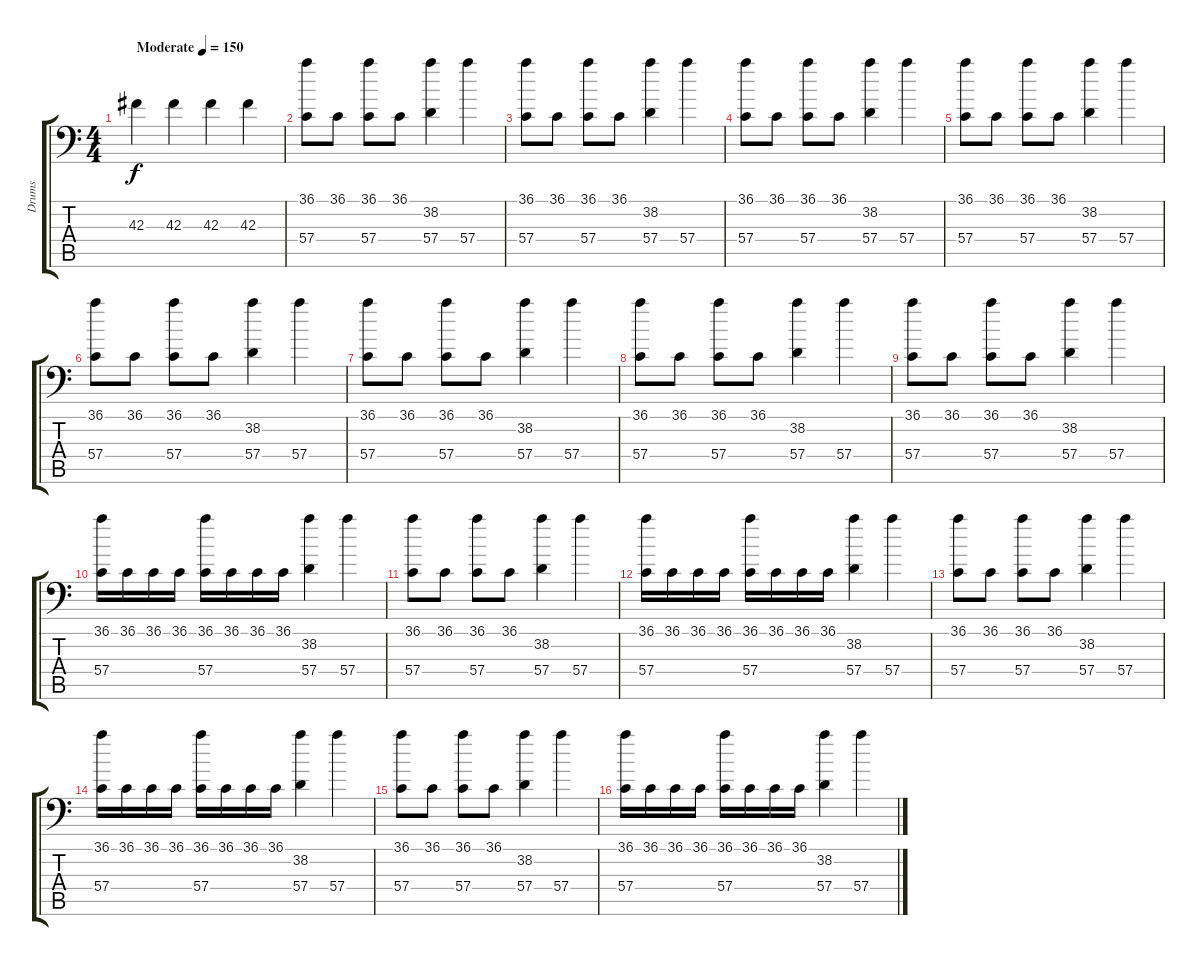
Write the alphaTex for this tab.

\track ("Drums" "Drums") {instrument acousticgrandpiano}
\staff {score tabs}
\tuning (C-1 C-1 C-1 C-1 C-1 C-1) {hide}
\ts (4 4)
\tempo (150 "Moderate")
\clef f4
\ks c
42.3.4{dy f instrument acousticgrandpiano} 42.3.4 42.3.4 42.3.4 |
(36.1 57.4).8 36.1.8 (36.1 57.4).8 36.1.8 (38.2 57.4).4 57.4.4 |
(36.1 57.4).8 36.1.8 (36.1 57.4).8 36.1.8 (38.2 57.4).4 57.4.4 |
(36.1 57.4).8 36.1.8 (36.1 57.4).8 36.1.8 (38.2 57.4).4 57.4.4 |
(36.1 57.4).8 36.1.8 (36.1 57.4).8 36.1.8 (38.2 57.4).4 57.4.4 |
(36.1 57.4).8 36.1.8 (36.1 57.4).8 36.1.8 (38.2 57.4).4 57.4.4 |
(36.1 57.4).8 36.1.8 (36.1 57.4).8 36.1.8 (38.2 57.4).4 57.4.4 |
(36.1 57.4).8 36.1.8 (36.1 57.4).8 36.1.8 (38.2 57.4).4 57.4.4 |
(36.1 57.4).8 36.1.8 (36.1 57.4).8 36.1.8 (38.2 57.4).4 57.4.4 |
(36.1 57.4).16 36.1.16 36.1.16 36.1.16 (36.1 57.4).16 36.1.16 36.1.16 36.1.16 (38.2 57.4).4 57.4.4 |
(36.1 57.4).8 36.1.8 (36.1 57.4).8 36.1.8 (38.2 57.4).4 57.4.4 |
(36.1 57.4).16 36.1.16 36.1.16 36.1.16 (36.1 57.4).16 36.1.16 36.1.16 36.1.16 (38.2 57.4).4 57.4.4 |
(36.1 57.4).8 36.1.8 (36.1 57.4).8 36.1.8 (38.2 57.4).4 57.4.4 |
(36.1 57.4).16 36.1.16 36.1.16 36.1.16 (36.1 57.4).16 36.1.16 36.1.16 36.1.16 (38.2 57.4).4 57.4.4 |
(36.1 57.4).8 36.1.8 (36.1 57.4).8 36.1.8 (38.2 57.4).4 57.4.4 |
(36.1 57.4).16 36.1.16 36.1.16 36.1.16 (36.1 57.4).16 36.1.16 36.1.16 36.1.16 (38.2 57.4).4 57.4.4
